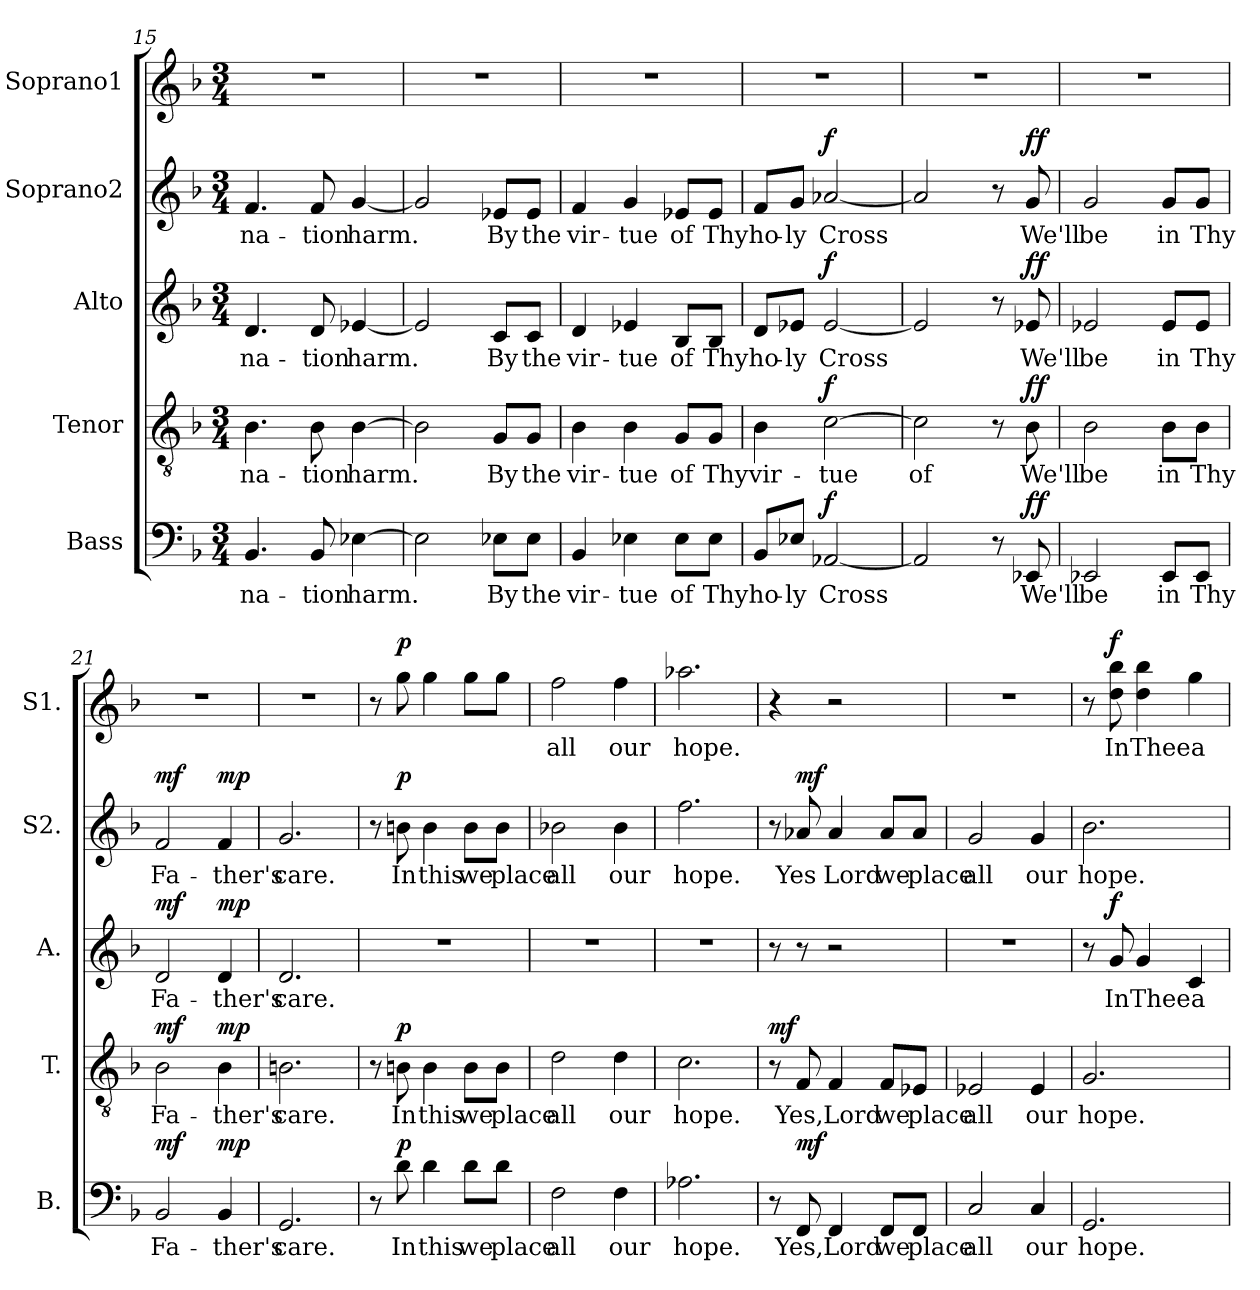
**kern	**text	**dynam	**kern	**text	**dynam	**kern	**text	**dynam	**kern	**text	**dynam	**kern	**text	**dynam
*part5	*part5	*part5	*part4	*part4	*part4	*part3	*part3	*part3	*part2	*part2	*part2	*part1	*part1	*part1
*staff5	*staff5	*staff5	*staff4	*staff4	*staff4	*staff3	*staff3	*staff3	*staff2	*staff2	*staff2	*staff1	*staff1	*staff1
*I"Bass	*	*	*I"Tenor	*	*	*I"Alto	*	*	*I"Soprano2	*	*	*I"Soprano1	*	*
*I'B.	*	*	*I'T.	*	*	*I'A.	*	*	*I'S2.	*	*	*I'S1.	*	*
*clefF4	*	*	*clefGv2	*	*	*clefG2	*	*	*clefG2	*	*	*clefG2	*	*
*k[b-]	*	*	*k[b-]	*	*	*k[b-]	*	*	*k[b-]	*	*	*k[b-]	*	*
*M3/4	*	*	*M3/4	*	*	*M3/4	*	*	*M3/4	*	*	*M3/4	*	*
=15	=15	=15	=15	=15	=15	=15	=15	=15	=15	=15	=15	=15	=15	=15
!	!LO:LY:b	!	!	!LO:LY:b	!	!	!LO:LY:b	!	!	!LO:LY:b	!	!	!	!
4.BB-/	na-	.	4.B-\	na-	.	4.d/	na-	.	4.f/	na-	.	2.r	.	.
!	!LO:LY:b	!	!	!LO:LY:b	!	!	!LO:LY:b	!	!	!LO:LY:b	!	!	!	!
8BB-/	-tion	.	8B-\	-tion	.	8d/	-tion	.	8f/	-tion	.	.	.	.
!	!LO:LY:b	!	!	!LO:LY:b	!	!	!LO:LY:b	!	!	!LO:LY:b	!	!	!	!
[4E-X\	harm.	.	[4B-\	harm.	.	[4e-X/	harm.	.	[4g/	harm.	.	.	.	.
=16	=16	=16	=16	=16	=16	=16	=16	=16	=16	=16	=16	=16	=16	=16
2E-\]	.	.	2B-\]	.	.	2e-/]	.	.	2g/]	.	.	2.r	.	.
!	!LO:LY:b	!	!	!LO:LY:b	!	!	!LO:LY:b	!	!	!LO:LY:b	!	!	!	!
8E-X\L	By	.	8G/L	By	.	8c/L	By	.	8e-X/L	By	.	.	.	.
!	!LO:LY:b	!	!	!LO:LY:b	!	!	!LO:LY:b	!	!	!LO:LY:b	!	!	!	!
8E-\J	the	.	8G/J	the	.	8c/J	the	.	8e-/J	the	.	.	.	.
=17	=17	=17	=17	=17	=17	=17	=17	=17	=17	=17	=17	=17	=17	=17
!	!LO:LY:b	!	!	!LO:LY:b	!	!	!LO:LY:b	!	!	!LO:LY:b	!	!	!	!
4BB-/	vir-	.	4B-\	vir-	.	4d/	vir-	.	4f/	vir-	.	2.r	.	.
!	!LO:LY:b	!	!	!LO:LY:b	!	!	!LO:LY:b	!	!	!LO:LY:b	!	!	!	!
4E-X\	-tue	.	4B-\	-tue	.	4e-X/	-tue	.	4g/	-tue	.	.	.	.
!	!LO:LY:b	!	!	!LO:LY:b	!	!	!LO:LY:b	!	!	!LO:LY:b	!	!	!	!
8E-\L	of	.	8G/L	-of	.	8B-/L	of	.	8e-X/L	of	.	.	.	.
!	!LO:LY:b	!	!	!LO:LY:b	!	!	!LO:LY:b	!	!	!LO:LY:b	!	!	!	!
8E-\J	Thy	.	8G/J	Thy	.	8B-/J	Thy	.	8e-/J	Thy	.	.	.	.
!!LO:PB:g=z
=18	=18	=18	=18	=18	=18	=18	=18	=18	=18	=18	=18	=18	=18	=18
!	!LO:LY:b	!	!	!LO:LY:b	!	!	!LO:LY:b	!	!	!LO:LY:b	!	!	!	!
8BB-/L	ho-	.	4B-\	vir-	.	8d/L	ho-	.	8f/L	ho-	.	2.r	.	.
!	!LO:LY:b	!	!	!	!	!	!LO:LY:b	!	!	!LO:LY:b	!	!	!	!
8E-X/J	-ly	.	.	.	.	8e-X/J	-ly	.	8g/J	-ly	.	.	.	.
!	!LO:LY:b	!LO:DY:b	!	!LO:LY:b	!LO:DY:b	!	!LO:LY:b	!LO:DY:b	!	!LO:LY:b	!LO:DY:b	!	!	!
[2AA-X/	Cross	f	[2c\	-tue	f	[2e-/	Cross	f	[2a-X/	Cross	f	.	.	.
=19	=19	=19	=19	=19	=19	=19	=19	=19	=19	=19	=19	=19	=19	=19
!	!	!	!	!LO:LY:b	!	!	!	!	!	!	!	!	!	!
2AA-/]	.	.	2c\]	of	.	2e-/]	.	.	2a-/]	.	.	2.r	.	.
8r	.	.	8r	.	.	8r	.	.	8r	.	.	.	.	.
!	!LO:LY:b	!LO:DY:b	!	!LO:LY:b	!LO:DY:b	!	!LO:LY:b	!LO:DY:b	!	!LO:LY:b	!LO:DY:b	!	!	!
8EE-X/	We'll	ff	8B-\	We'll	ff	8e-X/	We'll	ff	8g/	We'll	ff	.	.	.
=20	=20	=20	=20	=20	=20	=20	=20	=20	=20	=20	=20	=20	=20	=20
!	!LO:LY:b	!	!	!LO:LY:b	!	!	!LO:LY:b	!	!	!LO:LY:b	!	!	!	!
2EE-X/	be	.	2B-\	be	.	2e-X/	be	.	2g/	be	.	2.r	.	.
!	!LO:LY:b	!	!	!LO:LY:b	!	!	!LO:LY:b	!	!	!LO:LY:b	!	!	!	!
8EE-/L	in	.	8B-\L	in	.	8e-/L	in	.	8g/L	in	.	.	.	.
!	!LO:LY:b	!	!	!LO:LY:b	!	!	!LO:LY:b	!	!	!LO:LY:b	!	!	!	!
8EE-/J	Thy	.	8B-\J	Thy	.	8e-/J	Thy	.	8g/J	Thy	.	.	.	.
=21	=21	=21	=21	=21	=21	=21	=21	=21	=21	=21	=21	=21	=21	=21
!	!LO:LY:b	!LO:DY:b	!	!LO:LY:b	!LO:DY:b	!	!LO:LY:b	!LO:DY:b	!	!LO:LY:b	!LO:DY:b	!	!	!
2BB-/	Fa-	mf	2B-\	Fa-	mf	2d/	Fa-	mf	2f/	Fa-	mf	2.r	.	.
!	!LO:LY:b	!LO:DY:b	!	!LO:LY:b	!LO:DY:b	!	!LO:LY:b	!LO:DY:b	!	!LO:LY:b	!LO:DY:b	!	!	!
4BB-/	-ther's	mp	4B-\	-ther's	mp	4d/	-ther's	mp	4f/	-ther's	mp	.	.	.
=22	=22	=22	=22	=22	=22	=22	=22	=22	=22	=22	=22	=22	=22	=22
!	!LO:LY:b	!	!	!LO:LY:b	!	!	!LO:LY:b	!	!	!LO:LY:b	!	!	!	!
2.GG/	care.	.	2.Bn\	care.	.	2.d/	care.	.	2.g/	care.	.	2.r	.	.
=23	=23	=23	=23	=23	=23	=23	=23	=23	=23	=23	=23	=23	=23	=23
8r	.	.	8r	.	.	2.r	.	.	8r	.	.	8r	.	.
!	!LO:LY:b	!LO:DY:b	!	!LO:LY:b	!LO:DY:b	!	!	!	!	!LO:LY:b	!LO:DY:b	!	!	!LO:DY:b
8d\	In	p	8Bn\	In	p	.	.	.	8bn\	In	p	8gg\	.	p
!	!LO:LY:b	!	!	!LO:LY:b	!	!	!	!	!	!LO:LY:b	!	!	!	!
4d\	this	.	4B\	this	.	.	.	.	4b\	this	.	4gg\	.	.
!	!LO:LY:b	!	!	!LO:LY:b	!	!	!	!	!	!LO:LY:b	!	!	!	!
8d\L	we	.	8B\L	we	.	.	.	.	8b\L	we	.	8gg\L	.	.
!	!LO:LY:b	!	!	!LO:LY:b	!	!	!	!	!	!LO:LY:b	!	!	!	!
8d\J	place	.	8B\J	place	.	.	.	.	8b\J	place	.	8gg\J	.	.
!!LO:LB:g=z
=24	=24	=24	=24	=24	=24	=24	=24	=24	=24	=24	=24	=24	=24	=24
!	!LO:LY:b	!	!	!LO:LY:b	!	!	!	!	!	!LO:LY:b	!	!	!LO:LY:b	!
2F\	all	.	2d\	all	.	2.r	.	.	2b-X\	all	.	2ff\	all	.
!	!LO:LY:b	!	!	!LO:LY:b	!	!	!	!	!	!LO:LY:b	!	!	!LO:LY:b	!
4F\	our	.	4d\	our	.	.	.	.	4b-\	our	.	4ff\	our	.
=25	=25	=25	=25	=25	=25	=25	=25	=25	=25	=25	=25	=25	=25	=25
!	!LO:LY:b	!	!	!LO:LY:b	!	!	!	!	!	!LO:LY:b	!	!	!LO:LY:b	!
2.A-X\	hope.	.	2.c\	hope.	.	2.r	.	.	2.ff\	hope.	.	2.aa-X\	hope.	.
=26	=26	=26	=26	=26	=26	=26	=26	=26	=26	=26	=26	=26	=26	=26
!	!	!	!	!	!LO:DY:b	!	!	!	!	!	!	!	!	!
8r	.	.	8r	.	mf	8r	.	.	8r	.	.	4r	.	.
!	!LO:LY:b	!LO:DY:b	!	!LO:LY:b	!	!	!	!	!	!LO:LY:b	!LO:DY:b	!	!	!
8FF/	Yes,	mf	8F/	Yes,	.	8r	.	.	8a-X/	Yes	mf	.	.	.
!	!LO:LY:b	!	!	!LO:LY:b	!	!	!	!	!	!LO:LY:b	!	!	!	!
4FF/	Lord	.	4F/	Lord	.	2r	.	.	4a-/	Lord	.	2r	.	.
!	!LO:LY:b	!	!	!LO:LY:b	!	!	!	!	!	!LO:LY:b	!	!	!	!
8FF/L	we	.	8F/L	we	.	.	.	.	8a-/L	we	.	.	.	.
!	!LO:LY:b	!	!	!LO:LY:b	!	!	!	!	!	!LO:LY:b	!	!	!	!
8FF/J	place	.	8E-X/J	place	.	.	.	.	8a-/J	place	.	.	.	.
=27	=27	=27	=27	=27	=27	=27	=27	=27	=27	=27	=27	=27	=27	=27
!	!LO:LY:b	!	!	!LO:LY:b	!	!	!	!	!	!LO:LY:b	!	!	!	!
2C/	all	.	2E-X/	all	.	2.r	.	.	2g/	all	.	2.r	.	.
!	!LO:LY:b	!	!	!LO:LY:b	!	!	!	!	!	!LO:LY:b	!	!	!	!
4C/	our	.	4E-/	our	.	.	.	.	4g/	our	.	.	.	.
=28	=28	=28	=28	=28	=28	=28	=28	=28	=28	=28	=28	=28	=28	=28
!	!LO:LY:b	!	!	!LO:LY:b	!	!	!	!	!	!LO:LY:b	!	!	!	!
2.GG/	hope.	.	2.G/	hope.	.	8r	.	.	2.b-\	hope.	.	8r	.	.
!	!	!	!	!	!	!	!LO:LY:b	!LO:DY:b	!	!	!	!	!LO:LY:b	!LO:DY:b
.	.	.	.	.	.	8g/	In	f	.	.	.	8dd\ 8bb-!\	In	f
!	!	!	!	!	!	!	!LO:LY:b	!	!	!	!	!	!LO:LY:b	!
.	.	.	.	.	.	4g/	Thee	.	.	.	.	4dd\ 4bb-!\	Thee	.
!	!	!	!	!	!	!	!LO:LY:b	!	!	!	!	!	!LO:LY:b	!
.	.	.	.	.	.	4c/	a-	.	.	.	.	4gg\	a-	.
=	=	=	=	=	=	=	=	=	=	=	=	=	=	=
*-	*-	*-	*-	*-	*-	*-	*-	*-	*-	*-	*-	*-	*-	*-
